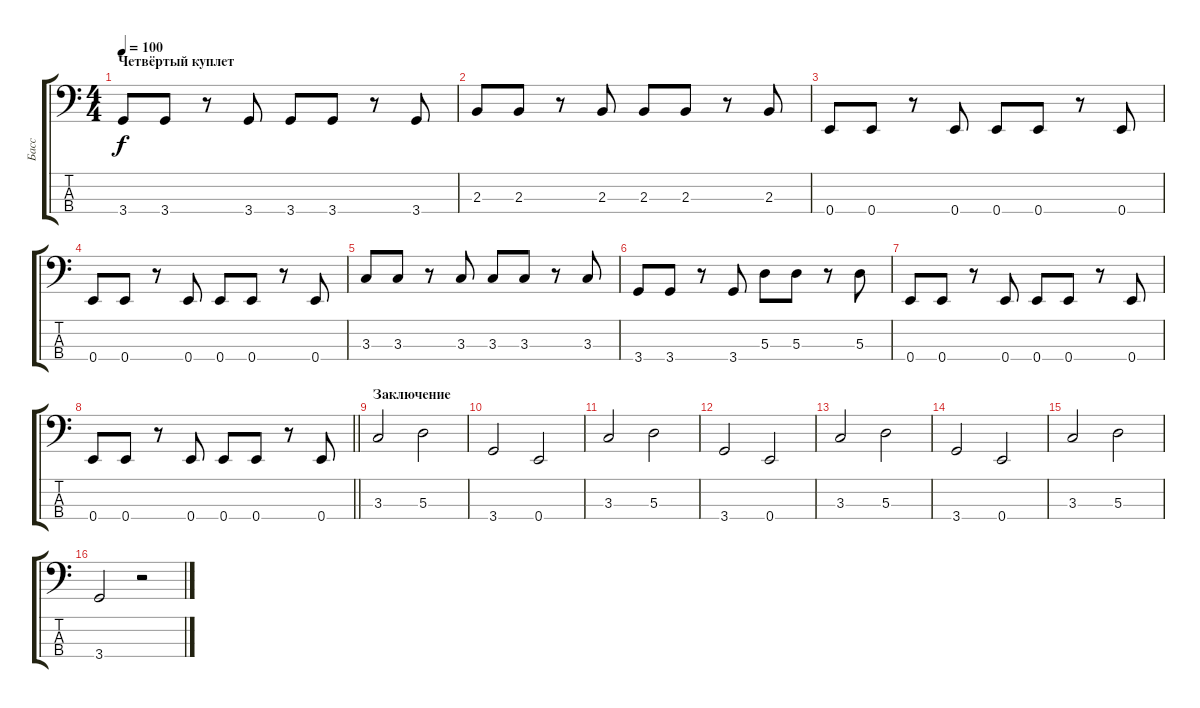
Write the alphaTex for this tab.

\track ("Басс" "Басс") {instrument electricbassfinger}
\staff {score tabs}
\tuning (G2 D2 A1 E1) {hide}
\ts (4 4)
\section ("" "Четвёртый куплет")
\tempo 100
\clef f4
\ks c
3.4.8{dy f} 3.4.8 r.8 3.4.8 3.4.8 3.4.8 r.8 3.4.8 |
2.3.8 2.3.8 r.8 2.3.8 2.3.8 2.3.8 r.8 2.3.8 |
0.4.8 0.4.8 r.8 0.4.8 0.4.8 0.4.8 r.8 0.4.8 |
0.4.8 0.4.8 r.8 0.4.8 0.4.8 0.4.8 r.8 0.4.8 |
3.3.8 3.3.8 r.8 3.3.8 3.3.8 3.3.8 r.8 3.3.8 |
3.4.8 3.4.8 r.8 3.4.8 5.3.8 5.3.8 r.8 5.3.8 |
0.4.8 0.4.8 r.8 0.4.8 0.4.8 0.4.8 r.8 0.4.8 |
\barLineRight lightlight
0.4.8 0.4.8 r.8 0.4.8 0.4.8 0.4.8 r.8 0.4.8 |
\section ("" "Заключение")
3.3.2 5.3.2 |
3.4.2 0.4.2 |
3.3.2 5.3.2 |
3.4.2 0.4.2 |
3.3.2 5.3.2 |
3.4.2 0.4.2 |
3.3.2 5.3.2 |
3.4.2 r.2
